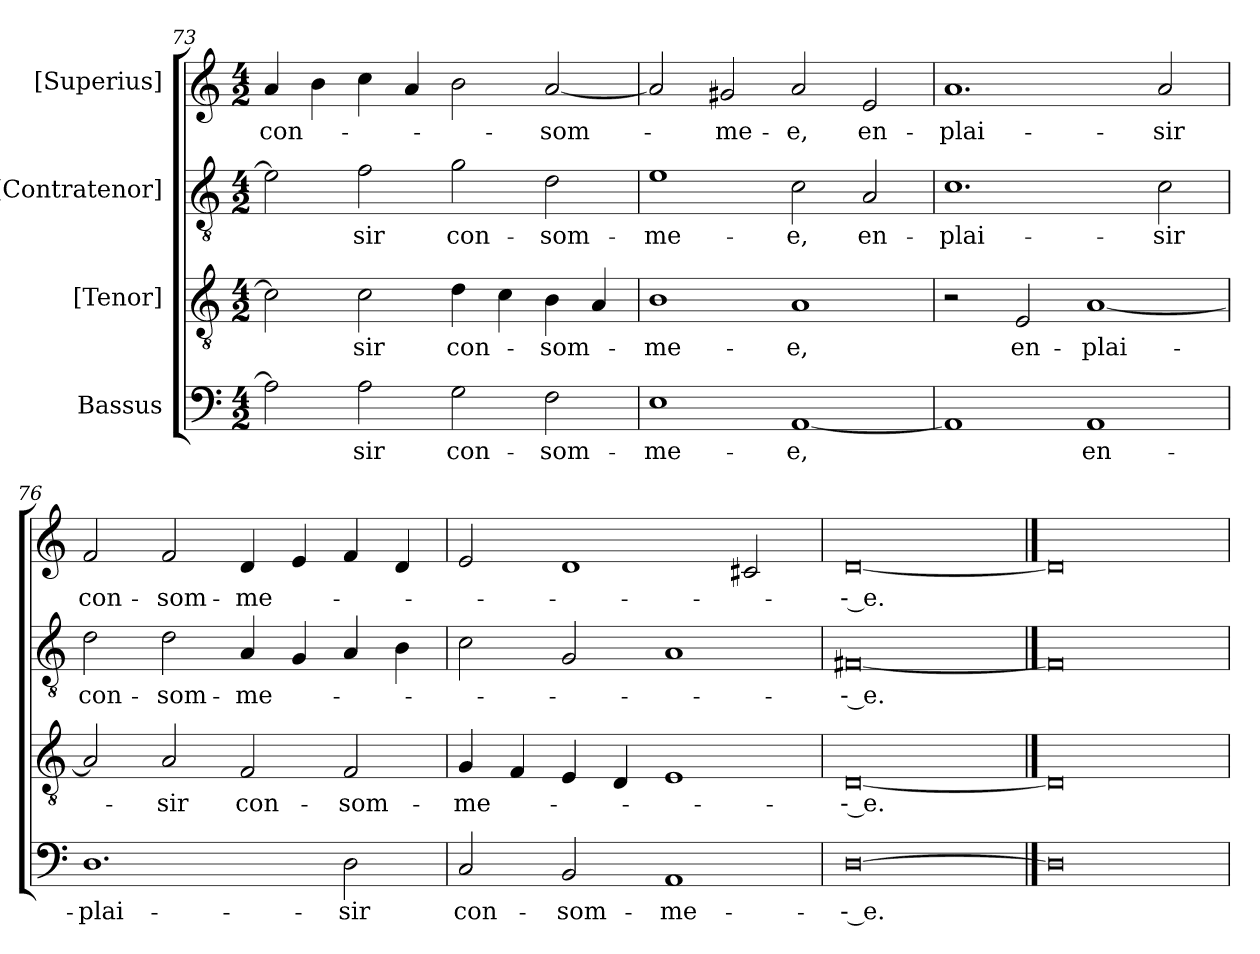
**kern	**text	**kern	**text	**kern	**text	**kern	**text
*part4	*part4	*part3	*part3	*part2	*part2	*part1	*part1
*staff4	*staff4	*staff3	*staff3	*staff2	*staff2	*staff1	*staff1
*I"Bassus	*	*I"[Tenor]	*	*I"[Contratenor]	*	*I"[Superius]	*
*clefF4	*	*clefGv2	*	*clefGv2	*	*clefG2	*
*k[]	*	*k[]	*	*k[]	*	*k[]	*
*M4/2	*	*M4/2	*	*M4/2	*	*M4/2	*
=73	=73	=73	=73	=73	=73	=73	=73
2A\]	.	2c\]	.	2e\]	.	4a/	con-
.	.	.	.	.	.	4b\	.
2A\	-sir	2c\	-sir	2f\	-sir	4cc\	.
.	.	.	.	.	.	4a/	.
2G\	con-	4d\	con-	2g\	con-	2b\	.
.	.	4c\	.	.	.	.	.
2F\	-som-	4B\	-som-	2d\	-som-	[2a/	-som-
.	.	4A/	.	.	.	.	.
=74	=74	=74	=74	=74	=74	=74	=74
1E/	-me-	1B\	-me-	1e/	-me-	2a/]	.
.	.	.	.	.	.	2g#X/	-me-
[1AA/	-e,	1A/	-e,	2c\	-e,	2a/	-e,
.	.	.	.	2A/	en-	2e/	en-
=75	=75	=75	=75	=75	=75	=75	=75
1AA\]	.	2r	.	1.c/	plai-	1.a/	plai-
.	.	2E/	en-	.	.	.	.
1AA\	en-	[1A/	plai-	.	.	.	.
.	.	.	.	2c\	-sir	2a/	-sir
=76	=76	=76	=76	=76	=76	=76	=76
1.D/	plai-	2A/]	.	2d\	con-	2f/	con-
.	.	2A/	-sir	2d\	-som-	2f/	-som-
.	.	2F/	con-	4A/	-me-	4d/	-me-
.	.	.	.	4G/	.	4e/	.
2D\	-sir	2F/	-som-	4A/	.	4f/	.
.	.	.	.	4B\	.	4d/	.
=77	=77	=77	=77	=77	=77	=77	=77
2C/	con-	4G/	-me-	2c\	.	2e/	.
.	.	4F/	.	.	.	.	.
2BB/	-som-	4E/	.	2G/	.	1d/	.
.	.	4D/	.	.	.	.	.
1AA/	-me-	1E/	.	1A/	.	.	.
.	.	.	.	.	.	2c#X/	.
=78	=78	=78	=78	=78	=78	=78	=78
[0D\	-- e.	[0D/	-- e.	[0F#X/	-- e.	[0d/	-- e.
==79	==79	==79	==79	==79	==79	==79	==79
0D\]	.	0D/]	.	0F#/]	.	0d/]	.
=	=	=	=	=	=	=	=
*-	*-	*-	*-	*-	*-	*-	*-
